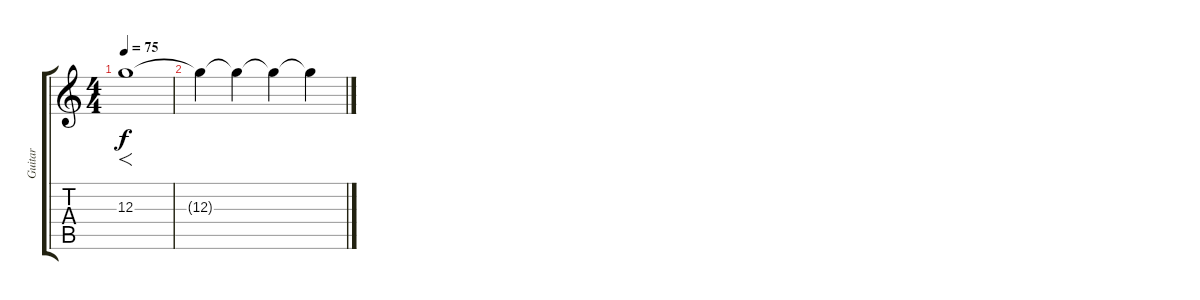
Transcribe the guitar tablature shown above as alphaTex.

\track ("Guitar" "Guitar") {instrument overdrivenguitar}
\staff {score tabs}
\tuning (E4 B3 G3 D3 A2 E2) {hide}
\ts (4 4)
\tempo 75
\clef g2
\ks c
12.3.1{f dy f} |
12.3{t}.4{volume 13} 12.3{t}.4{volume 9} 12.3{t}.4{volume 6} 12.3{t}.4{volume 4}
